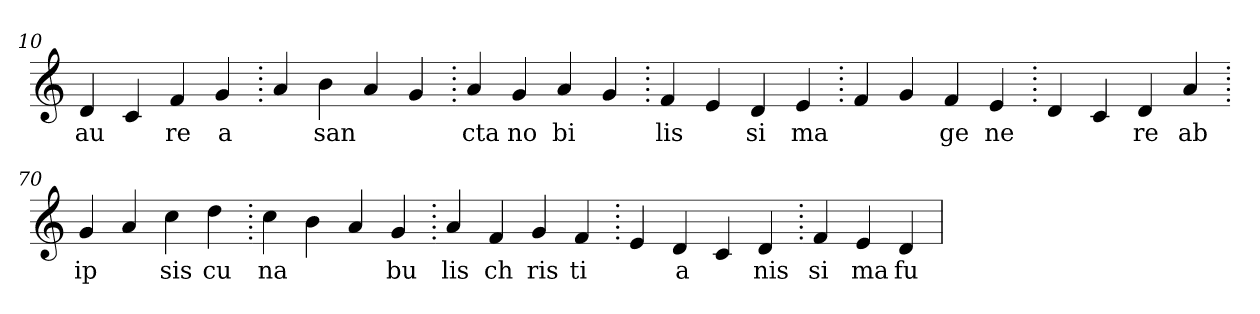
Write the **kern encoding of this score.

**kern	**text
*part1	*part1
*staff1	*staff1
*clefG2	*
=10.	=10.
4d	au
4c	.
4f	re
4g	a
=20.	=20.
4a	.
4b	san
4a	.
4g	.
=30.	=30.
4a	cta
4g	no
4a	bi
4g	.
=40.	=40.
4f	lis
4e	.
4d	si
4e	ma
=50.	=50.
4f	.
4g	.
4f	ge
4e	ne
=60.	=60.
4d	.
4c	.
4d	re
4a	ab
=70.	=70.
4g	ip
4a	.
4cc	sis
4dd	cu
=80.	=80.
4cc	na
4b	.
4a	.
4g	bu
=90.	=90.
4a	lis
4f	ch
4g	ris
4f	ti
=100.	=100.
4e	.
4d	a
4c	.
4d	nis
=110.	=110.
4f	si
4e	ma
4d	fu
=	=
*-	*-
